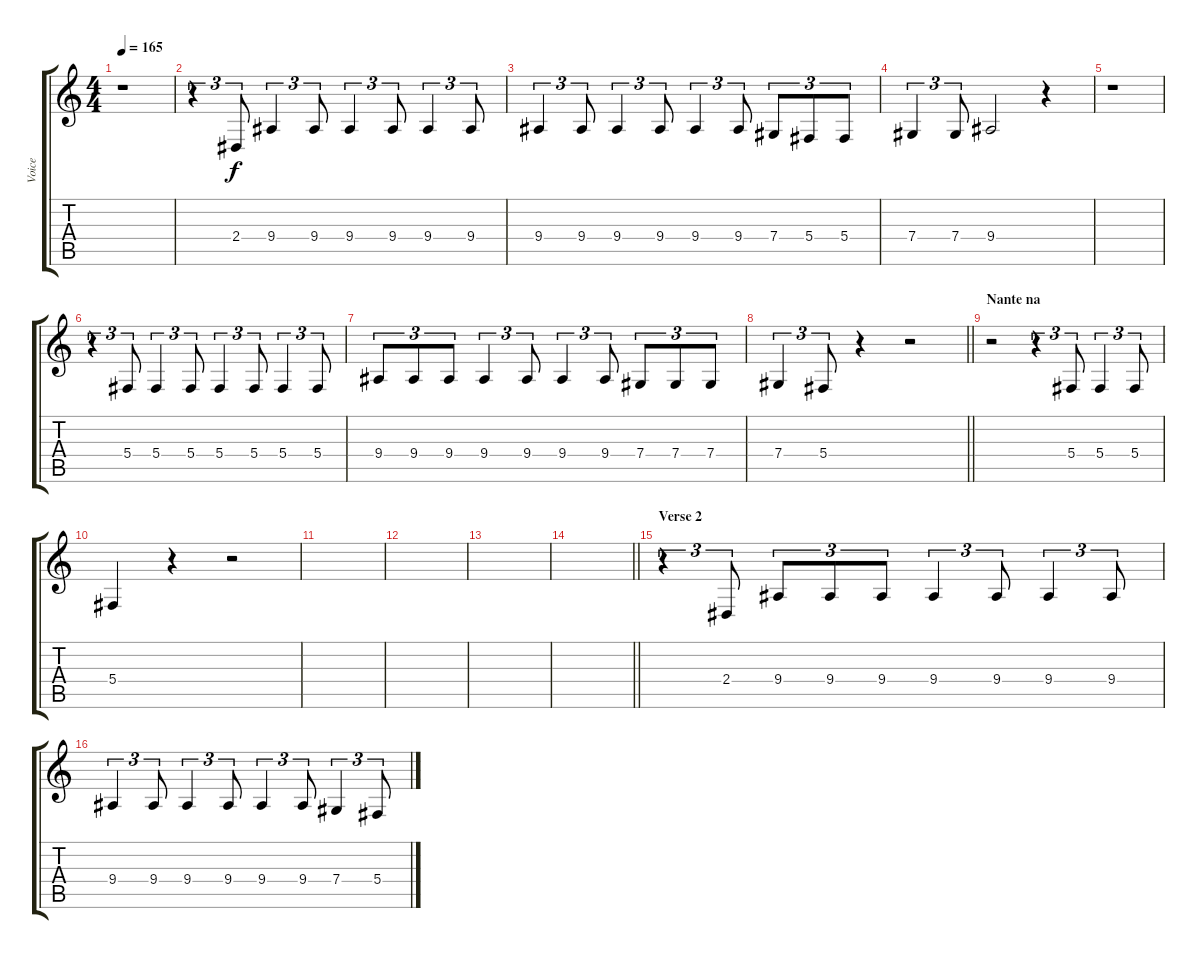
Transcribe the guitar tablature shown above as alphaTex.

\track ("Voice" "Voice") {instrument electricpiano1}
\staff {score tabs}
\tuning (Eb4 Bb3 Gb3 Db3 Ab2 Eb2) {hide}
\ts (4 4)
\tempo 165
\clef g2
\ks c
r.1{dy f} |
r.4{tu (3 2)} 2.4.8{tu (3 2)} 9.4.4{tu (3 2)} 9.4.8{tu (3 2)} 9.4.4{tu (3 2)} 9.4.8{tu (3 2)} 9.4.4{tu (3 2)} 9.4.8{tu (3 2)} |
9.4.4{tu (3 2)} 9.4.8{tu (3 2)} 9.4.4{tu (3 2)} 9.4.8{tu (3 2)} 9.4.4{tu (3 2)} 9.4.8{tu (3 2)} 7.4.8{tu (3 2)} 5.4.8{tu (3 2)} 5.4.8{tu (3 2)} |
7.4.4{tu (3 2)} 7.4.8{tu (3 2)} 9.4.2 r.4 |
r.1 |
r.4{tu (3 2)} 5.4.8{tu (3 2)} 5.4.4{tu (3 2)} 5.4.8{tu (3 2)} 5.4.4{tu (3 2)} 5.4.8{tu (3 2)} 5.4.4{tu (3 2)} 5.4.8{tu (3 2)} |
9.4.8{tu (3 2)} 9.4.8{tu (3 2)} 9.4.8{tu (3 2)} 9.4.4{tu (3 2)} 9.4.8{tu (3 2)} 9.4.4{tu (3 2)} 9.4.8{tu (3 2)} 7.4.8{tu (3 2)} 7.4.8{tu (3 2)} 7.4.8{tu (3 2)} |
\barLineRight lightlight
7.4.4{tu (3 2)} 5.4.8{tu (3 2)} r.4 r.2 |
\section ("" "Nante na")
r.2 r.4{tu (3 2)} 5.4.8{tu (3 2)} 5.4.4{tu (3 2)} 5.4.8{tu (3 2)} |
5.4.4 r.4 r.2 |
|
|
|
\barLineRight lightlight
|
\section ("" "Verse 2")
r.4{tu (3 2)} 2.4.8{tu (3 2)} 9.4.8{tu (3 2)} 9.4.8{tu (3 2)} 9.4.8{tu (3 2)} 9.4.4{tu (3 2)} 9.4.8{tu (3 2)} 9.4.4{tu (3 2)} 9.4.8{tu (3 2)} |
9.4.4{tu (3 2)} 9.4.8{tu (3 2)} 9.4.4{tu (3 2)} 9.4.8{tu (3 2)} 9.4.4{tu (3 2)} 9.4.8{tu (3 2)} 7.4.4{tu (3 2)} 5.4.8{tu (3 2)}
